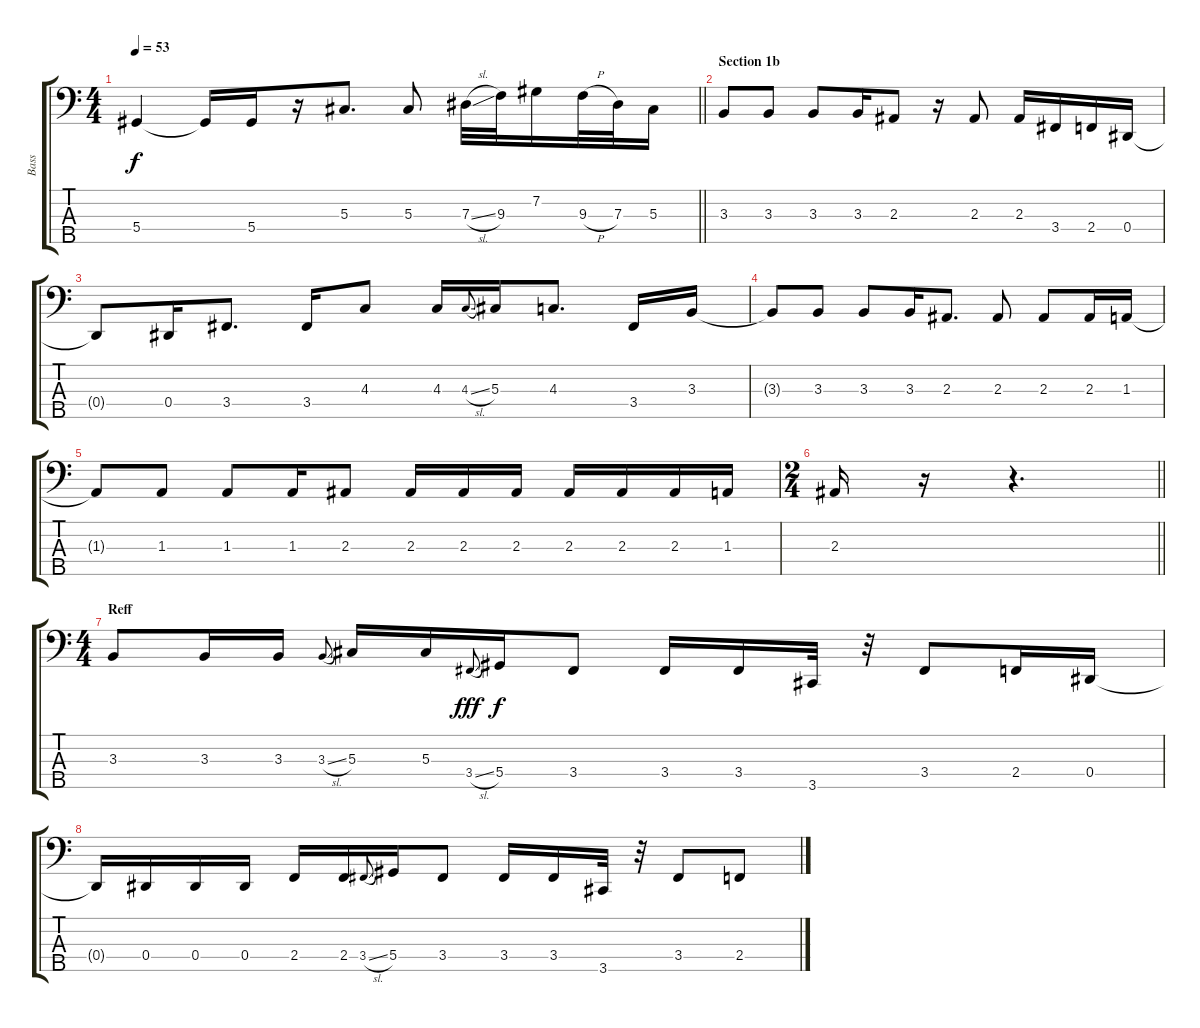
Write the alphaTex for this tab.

\track ("Bass" "Bass") {instrument electricbassfinger}
\staff {score tabs}
\tuning (Gb2 Db2 Ab1 Eb1 Bb0) {hide}
\ts (4 4)
\tempo 53
\clef f4
\barLineRight lightlight
\ks c
5.4{t}.4{dy f} 5.4{t}.16 5.4.16 r.16 5.3.8{d} 5.3.8 7.3{sl}.32 9.3.32 7.2.16 9.3{h}.32 7.3.32 5.3.16 |
\section ("" "Section 1b")
3.3.8 3.3.8 3.3.8 3.3.16 2.3.8 r.16 2.3.8 2.3.16 3.4.16 2.4.16 0.4.16 |
0.4{t}.8 0.4.16 3.4.8{d} 3.4.16 4.3.8 4.3.16 4.3{sl}.8{gr onbeat} 5.3.16 4.3.8{d} 3.4.16 3.3.16 |
3.3{t}.8 3.3.8 3.3.8 3.3.16 2.3.8{d} 2.3.8 2.3.8 2.3.16 1.3.16 |
1.3{t}.8 1.3.8 1.3.8 1.3.16 2.3.8 2.3.16 2.3.16 2.3.16 2.3.16 2.3.16 2.3.16 1.3.16 |
\ts (2 4)
\barLineRight lightlight
2.3.16 r.16 r.4{d} |
\ts (4 4)
\section ("" "Reff")
3.3.8 3.3.16 3.3.16 3.3{sl}.8{gr onbeat} 5.3.16 5.3.16 3.4{sl}.8{gr onbeat dy fff} 5.4.16{dy f} 3.4.8 3.4.16 3.4.16 3.5.32 r.32 3.4.8 2.4.16 0.4.16 |
0.4{t}.16 0.4.16 0.4.16 0.4.16 2.4.16 2.4.16 3.4{sl}.8{gr onbeat} 5.4.16 3.4.8 3.4.16 3.4.16 3.5.32 r.32 3.4.8 2.4.8
